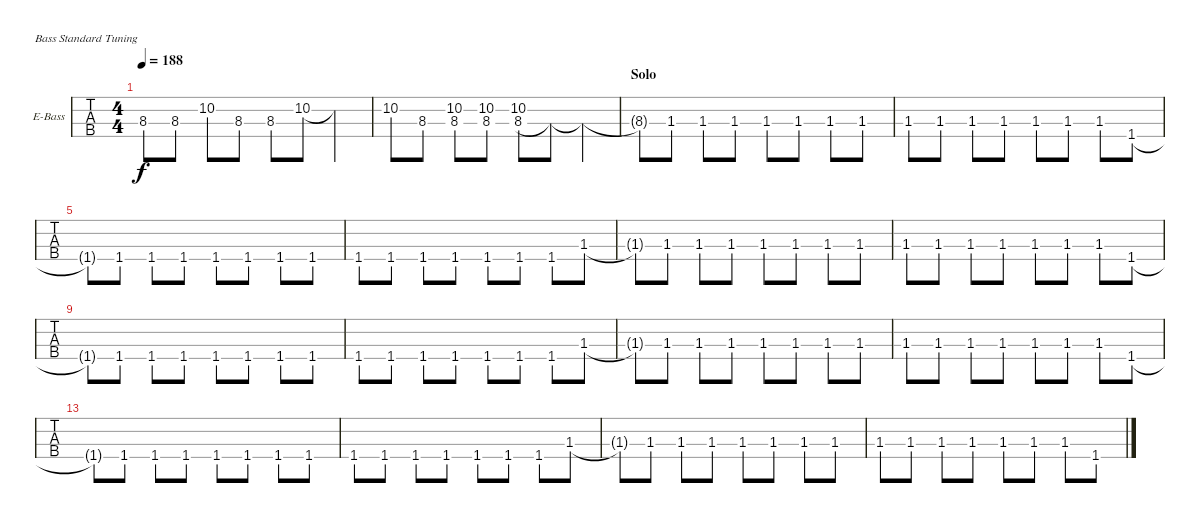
\bracketExtendMode nobrackets
\firstSystemTrackNameOrientation horizontal
\otherSystemsTrackNameOrientation horizontal
\defaultBarNumberDisplay FirstOfSystem
\track ("Bass" "E-Bass") {instrument electricbassfinger}
\staff {tabs}
\tuning (G2 D2 A1 E1)
\ts (4 4)
\tempo 188
\clef f4
\ks c
8.3.8{dy f} 8.3.8 10.2.8 8.3.8 8.3.8 10.2.8 10.2{t}.4 |
10.2.8 8.3.8 (10.2 8.3).8 (10.2 8.3).8 (10.2 8.3).8 8.3{t}.8 8.3{t}.4 |
\section ("" "Solo")
8.3{t}.8 1.3.8 1.3.8 1.3.8 1.3.8 1.3.8 1.3.8 1.3.8 |
1.3.8 1.3.8 1.3.8 1.3.8 1.3.8 1.3.8 1.3.8 1.4.8 |
1.4{t}.8 1.4.8 1.4.8 1.4.8 1.4.8 1.4.8 1.4.8 1.4.8 |
1.4.8 1.4.8 1.4.8 1.4.8 1.4.8 1.4.8 1.4.8 1.3.8 |
1.3{t}.8 1.3.8 1.3.8 1.3.8 1.3.8 1.3.8 1.3.8 1.3.8 |
1.3.8 1.3.8 1.3.8 1.3.8 1.3.8 1.3.8 1.3.8 1.4.8 |
1.4{t}.8 1.4.8 1.4.8 1.4.8 1.4.8 1.4.8 1.4.8 1.4.8 |
1.4.8 1.4.8 1.4.8 1.4.8 1.4.8 1.4.8 1.4.8 1.3.8 |
1.3{t}.8 1.3.8 1.3.8 1.3.8 1.3.8 1.3.8 1.3.8 1.3.8 |
1.3.8 1.3.8 1.3.8 1.3.8 1.3.8 1.3.8 1.3.8 1.4.8 |
1.4{t}.8 1.4.8 1.4.8 1.4.8 1.4.8 1.4.8 1.4.8 1.4.8 |
1.4.8 1.4.8 1.4.8 1.4.8 1.4.8 1.4.8 1.4.8 1.3.8 |
1.3{t}.8 1.3.8 1.3.8 1.3.8 1.3.8 1.3.8 1.3.8 1.3.8 |
1.3.8 1.3.8 1.3.8 1.3.8 1.3.8 1.3.8 1.3.8 1.4.8
